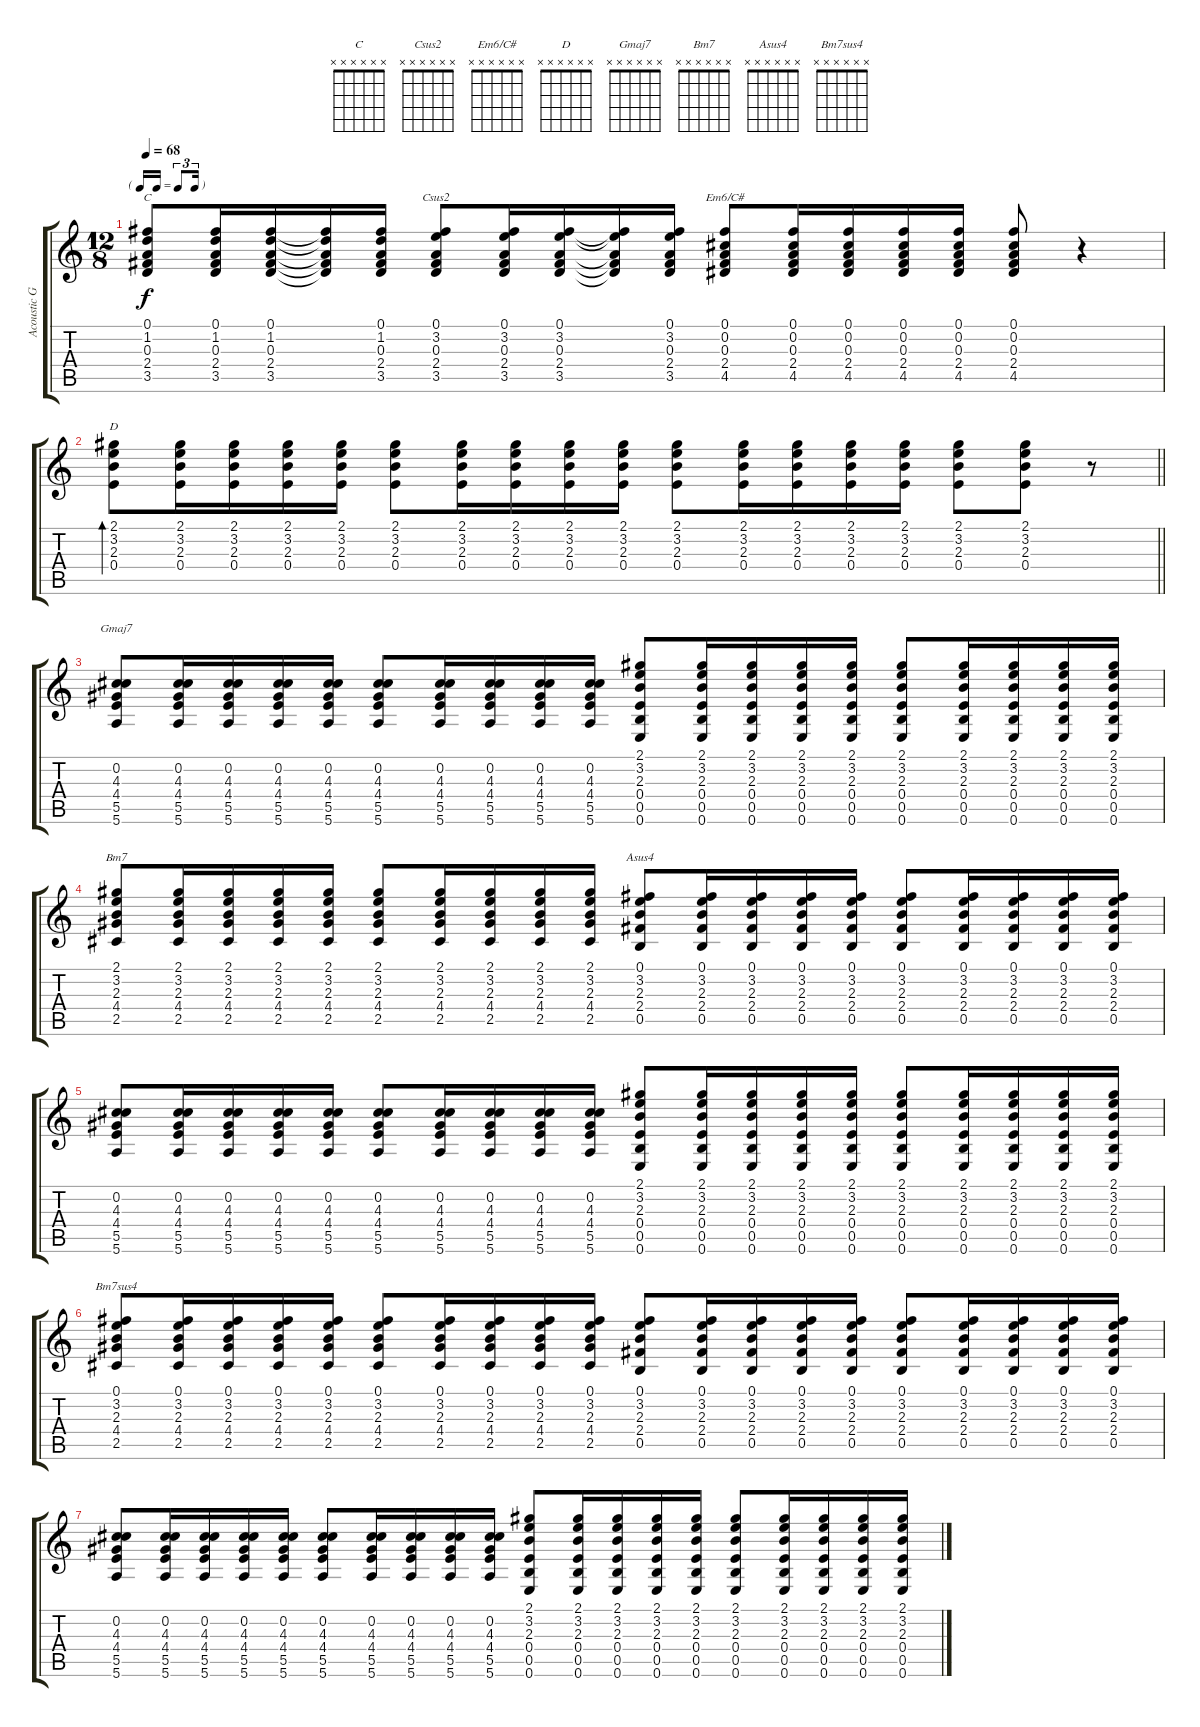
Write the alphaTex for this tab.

\track ("Acoustic Guitar 1" "Acoustic G") {instrument acousticguitarsteel}
\staff {score tabs}
\tuning (Gb4 Db4 A3 E3 B2 E2) {hide}
\chord ("C" x x x x x x)
\chord ("Csus2" x x x x x x)
\chord ("Em6/C#" x x x x x x)
\chord ("D" x x x x x x)
\chord ("Gmaj7" x x x x x x)
\chord ("Bm7" x x x x x x)
\chord ("Asus4" x x x x x x)
\chord ("Bm7sus4" x x x x x x)
\ts (12 8)
\tf triplet16th
\tempo 68
\clef g2
\ks c
(0.1 1.2 0.3 2.4 3.5).8{ch "C" dy f} (0.1 1.2 0.3 2.4 3.5).16 (0.1 1.2 0.3 2.4 3.5).16 (0.1{t} 1.2{t} 0.3{t} 2.4{t} 3.5{t}).16 (0.1 1.2 0.3 2.4 3.5).16 (0.1 3.2 0.3 2.4 3.5).8{ch "Csus2"} (0.1 3.2 0.3 2.4 3.5).16 (0.1 3.2 0.3 2.4 3.5).16 (0.1{t} 3.2{t} 0.3{t} 2.4{t} 3.5{t}).16 (0.1 3.2 0.3 2.4 3.5).16 (0.1 0.2 0.3 2.4 4.5).8{ch "Em6/C#"} (0.1 0.2 0.3 2.4 4.5).16 (0.1 0.2 0.3 2.4 4.5).16 (0.1 0.2 0.3 2.4 4.5).16 (0.1 0.2 0.3 2.4 4.5).16 (0.1 0.2 0.3 2.4 4.5).8 r.4 |
\barLineRight lightlight
(2.1 3.2 2.3 0.4).8{bd 120 ch "D"} (2.1 3.2 2.3 0.4).16 (2.1 3.2 2.3 0.4).16 (2.1 3.2 2.3 0.4).16 (2.1 3.2 2.3 0.4).16 (2.1 3.2 2.3 0.4).8 (2.1 3.2 2.3 0.4).16 (2.1 3.2 2.3 0.4).16 (2.1 3.2 2.3 0.4).16 (2.1 3.2 2.3 0.4).16 (2.1 3.2 2.3 0.4).8 (2.1 3.2 2.3 0.4).16 (2.1 3.2 2.3 0.4).16 (2.1 3.2 2.3 0.4).16 (2.1 3.2 2.3 0.4).16 (2.1 3.2 2.3 0.4).8 (2.1 3.2 2.3 0.4).8 r.8 |
(0.2 4.3 4.4 5.5 5.6).8{ch "Gmaj7"} (0.2 4.3 4.4 5.5 5.6).16 (0.2 4.3 4.4 5.5 5.6).16 (0.2 4.3 4.4 5.5 5.6).16 (0.2 4.3 4.4 5.5 5.6).16 (0.2 4.3 4.4 5.5 5.6).8 (0.2 4.3 4.4 5.5 5.6).16 (0.2 4.3 4.4 5.5 5.6).16 (0.2 4.3 4.4 5.5 5.6).16 (0.2 4.3 4.4 5.5 5.6).16 (2.1 3.2 2.3 0.4 0.5 0.6).8 (2.1 3.2 2.3 0.4 0.5 0.6).16 (2.1 3.2 2.3 0.4 0.5 0.6).16 (2.1 3.2 2.3 0.4 0.5 0.6).16 (2.1 3.2 2.3 0.4 0.5 0.6).16 (2.1 3.2 2.3 0.4 0.5 0.6).8 (2.1 3.2 2.3 0.4 0.5 0.6).16 (2.1 3.2 2.3 0.4 0.5 0.6).16 (2.1 3.2 2.3 0.4 0.5 0.6).16 (2.1 3.2 2.3 0.4 0.5 0.6).16 |
(2.1 3.2 2.3 4.4 2.5).8{ch "Bm7"} (2.1 3.2 2.3 4.4 2.5).16 (2.1 3.2 2.3 4.4 2.5).16 (2.1 3.2 2.3 4.4 2.5).16 (2.1 3.2 2.3 4.4 2.5).16 (2.1 3.2 2.3 4.4 2.5).8 (2.1 3.2 2.3 4.4 2.5).16 (2.1 3.2 2.3 4.4 2.5).16 (2.1 3.2 2.3 4.4 2.5).16 (2.1 3.2 2.3 4.4 2.5).16 (0.1 3.2 2.3 2.4 0.5).8{ch "Asus4"} (0.1 3.2 2.3 2.4 0.5).16 (0.1 3.2 2.3 2.4 0.5).16 (0.1 3.2 2.3 2.4 0.5).16 (0.1 3.2 2.3 2.4 0.5).16 (0.1 3.2 2.3 2.4 0.5).8 (0.1 3.2 2.3 2.4 0.5).16 (0.1 3.2 2.3 2.4 0.5).16 (0.1 3.2 2.3 2.4 0.5).16 (0.1 3.2 2.3 2.4 0.5).16 |
(0.2 4.3 4.4 5.5 5.6).8 (0.2 4.3 4.4 5.5 5.6).16 (0.2 4.3 4.4 5.5 5.6).16 (0.2 4.3 4.4 5.5 5.6).16 (0.2 4.3 4.4 5.5 5.6).16 (0.2 4.3 4.4 5.5 5.6).8 (0.2 4.3 4.4 5.5 5.6).16 (0.2 4.3 4.4 5.5 5.6).16 (0.2 4.3 4.4 5.5 5.6).16 (0.2 4.3 4.4 5.5 5.6).16 (2.1 3.2 2.3 0.4 0.5 0.6).8 (2.1 3.2 2.3 0.4 0.5 0.6).16 (2.1 3.2 2.3 0.4 0.5 0.6).16 (2.1 3.2 2.3 0.4 0.5 0.6).16 (2.1 3.2 2.3 0.4 0.5 0.6).16 (2.1 3.2 2.3 0.4 0.5 0.6).8 (2.1 3.2 2.3 0.4 0.5 0.6).16 (2.1 3.2 2.3 0.4 0.5 0.6).16 (2.1 3.2 2.3 0.4 0.5 0.6).16 (2.1 3.2 2.3 0.4 0.5 0.6).16 |
(0.1 3.2 2.3 4.4 2.5).8{ch "Bm7sus4"} (0.1 3.2 2.3 4.4 2.5).16 (0.1 3.2 2.3 4.4 2.5).16 (0.1 3.2 2.3 4.4 2.5).16 (0.1 3.2 2.3 4.4 2.5).16 (0.1 3.2 2.3 4.4 2.5).8 (0.1 3.2 2.3 4.4 2.5).16 (0.1 3.2 2.3 4.4 2.5).16 (0.1 3.2 2.3 4.4 2.5).16 (0.1 3.2 2.3 4.4 2.5).16 (0.1 3.2 2.3 2.4 0.5).8 (0.1 3.2 2.3 2.4 0.5).16 (0.1 3.2 2.3 2.4 0.5).16 (0.1 3.2 2.3 2.4 0.5).16 (0.1 3.2 2.3 2.4 0.5).16 (0.1 3.2 2.3 2.4 0.5).8 (0.1 3.2 2.3 2.4 0.5).16 (0.1 3.2 2.3 2.4 0.5).16 (0.1 3.2 2.3 2.4 0.5).16 (0.1 3.2 2.3 2.4 0.5).16 |
(0.2 4.3 4.4 5.5 5.6).8 (0.2 4.3 4.4 5.5 5.6).16 (0.2 4.3 4.4 5.5 5.6).16 (0.2 4.3 4.4 5.5 5.6).16 (0.2 4.3 4.4 5.5 5.6).16 (0.2 4.3 4.4 5.5 5.6).8 (0.2 4.3 4.4 5.5 5.6).16 (0.2 4.3 4.4 5.5 5.6).16 (0.2 4.3 4.4 5.5 5.6).16 (0.2 4.3 4.4 5.5 5.6).16 (2.1 3.2 2.3 0.4 0.5 0.6).8 (2.1 3.2 2.3 0.4 0.5 0.6).16 (2.1 3.2 2.3 0.4 0.5 0.6).16 (2.1 3.2 2.3 0.4 0.5 0.6).16 (2.1 3.2 2.3 0.4 0.5 0.6).16 (2.1 3.2 2.3 0.4 0.5 0.6).8 (2.1 3.2 2.3 0.4 0.5 0.6).16 (2.1 3.2 2.3 0.4 0.5 0.6).16 (2.1 3.2 2.3 0.4 0.5 0.6).16 (2.1 3.2 2.3 0.4 0.5 0.6).16
